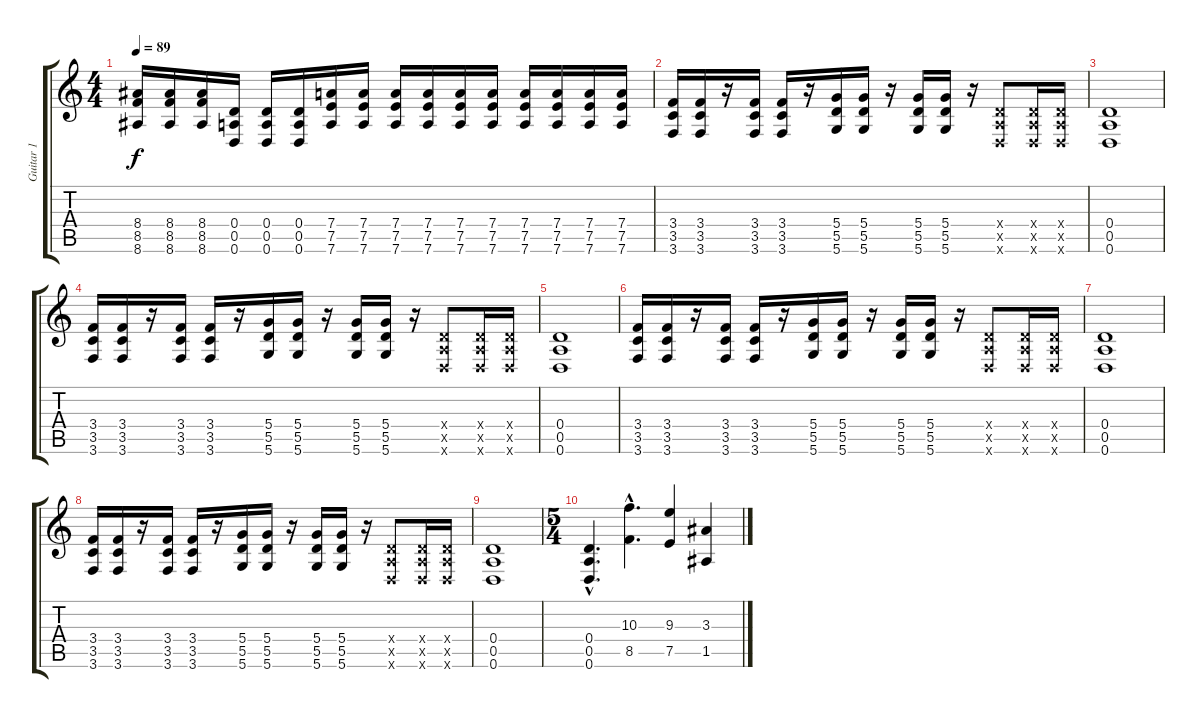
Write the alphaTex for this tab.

\track ("Guitar 1" "Guitar 1") {instrument distortionguitar}
\staff {score tabs}
\tuning (E4 B3 G3 D3 A2 D2) {hide}
\ts (4 4)
\tempo 89
\clef g2
\ks c
(8.4 8.5 8.6).16{dy f} (8.4 8.5 8.6).16 (8.4 8.5 8.6).16 (0.4 0.5 0.6).16 (0.4 0.5 0.6).16 (0.4 0.5 0.6).16 (7.4 7.5 7.6).16 (7.4 7.5 7.6).16 (7.4 7.5 7.6).16 (7.4 7.5 7.6).16 (7.4 7.5 7.6).16 (7.4 7.5 7.6).16 (7.4 7.5 7.6).16 (7.4 7.5 7.6).16 (7.4 7.5 7.6).16 (7.4 7.5 7.6).16 |
(3.4 3.5 3.6).16 (3.4 3.5 3.6).16 r.16 (3.4 3.5 3.6).16 (3.4 3.5 3.6).16 r.16 (5.4 5.5 5.6).16 (5.4 5.5 5.6).16 r.16 (5.4 5.5 5.6).16 (5.4 5.5 5.6).16 r.16 (0.4{x} 0.5{x} 0.6{x}).8 (0.4{x} 0.5{x} 0.6{x}).16 (0.4{x} 0.5{x} 0.6{x}).16 |
(0.4 0.5 0.6).1 |
(3.4 3.5 3.6).16 (3.4 3.5 3.6).16 r.16 (3.4 3.5 3.6).16 (3.4 3.5 3.6).16 r.16 (5.4 5.5 5.6).16 (5.4 5.5 5.6).16 r.16 (5.4 5.5 5.6).16 (5.4 5.5 5.6).16 r.16 (0.4{x} 0.5{x} 0.6{x}).8 (0.4{x} 0.5{x} 0.6{x}).16 (0.4{x} 0.5{x} 0.6{x}).16 |
(0.4 0.5 0.6).1 |
(3.4 3.5 3.6).16 (3.4 3.5 3.6).16 r.16 (3.4 3.5 3.6).16 (3.4 3.5 3.6).16 r.16 (5.4 5.5 5.6).16 (5.4 5.5 5.6).16 r.16 (5.4 5.5 5.6).16 (5.4 5.5 5.6).16 r.16 (0.4{x} 0.5{x} 0.6{x}).8 (0.4{x} 0.5{x} 0.6{x}).16 (0.4{x} 0.5{x} 0.6{x}).16 |
(0.4 0.5 0.6).1 |
(3.4 3.5 3.6).16 (3.4 3.5 3.6).16 r.16 (3.4 3.5 3.6).16 (3.4 3.5 3.6).16 r.16 (5.4 5.5 5.6).16 (5.4 5.5 5.6).16 r.16 (5.4 5.5 5.6).16 (5.4 5.5 5.6).16 r.16 (0.4{x} 0.5{x} 0.6{x}).8 (0.4{x} 0.5{x} 0.6{x}).16 (0.4{x} 0.5{x} 0.6{x}).16 |
(0.4 0.5 0.6).1 |
\ts (5 4)
(0.4{hac} 0.5{hac} 0.6{hac}).4{d} (10.3{hac} 8.5{hac}).4{d} (9.3 7.5).4 (3.3 1.5).4
